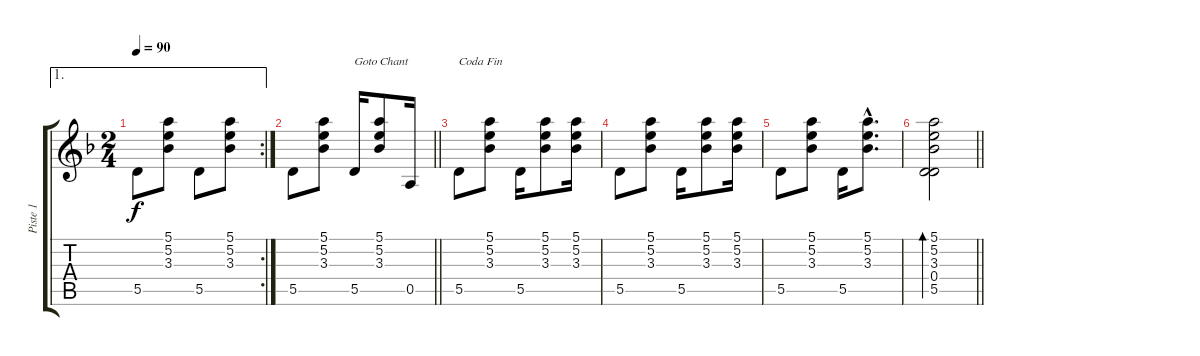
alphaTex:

\track ("Piste 1" "Piste 1") {instrument acousticguitarnylon}
\staff {score tabs}
\tuning (E4 B3 G3 D3 A2 E2) {hide}
\ae 1
\rc 2
\ts (2 4)
\tempo 90
\clef g2
\ks f
5.5.8{dy f} (5.1 5.2 3.3).8 5.5.8 (5.1 5.2 3.3).8 |
\barLineRight lightlight
5.5.8 (5.1 5.2 3.3).8 5.5.16{txt "Goto Chant"} (5.1 5.2 3.3).8 0.5.16 |
5.5.8{txt "Coda Fin"} (5.1 5.2 3.3).8 5.5.16 (5.1 5.2 3.3).8 (5.1 5.2 3.3).16 |
5.5.8 (5.1 5.2 3.3).8 5.5.16 (5.1 5.2 3.3).8 (5.1 5.2 3.3).16 |
5.5.8 (5.1 5.2 3.3).8 5.5.16 (5.1{hac} 5.2{hac} 3.3{hac}).8{d} |
\barLineRight lightlight
(5.1 5.2 3.3 0.4 5.5).2{bd 60}
